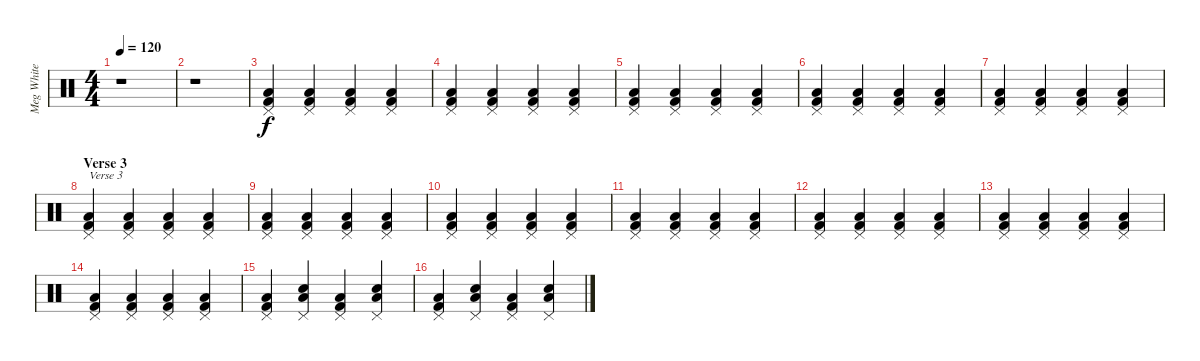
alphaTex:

\track ("Meg White" "Meg White") {instrument percussion}
\staff {score}
\articulation defaults
\ts (4 4)
\tempo 120
\clef neutral
\ks c
r.1{dy f} |
r.1 |
("Pedal Hi-Hat (hit)" "Low Floor Tom (hit)" "Kick (hit) 2").4 ("Pedal Hi-Hat (hit)" "Low Floor Tom (hit)" "Kick (hit) 2").4 ("Pedal Hi-Hat (hit)" "Low Floor Tom (hit)" "Kick (hit) 2").4 ("Pedal Hi-Hat (hit)" "Low Floor Tom (hit)" "Kick (hit) 2").4 |
("Pedal Hi-Hat (hit)" "Low Floor Tom (hit)" "Kick (hit) 2").4 ("Pedal Hi-Hat (hit)" "Low Floor Tom (hit)" "Kick (hit) 2").4 ("Pedal Hi-Hat (hit)" "Low Floor Tom (hit)" "Kick (hit) 2").4 ("Pedal Hi-Hat (hit)" "Low Floor Tom (hit)" "Kick (hit) 2").4 |
("Pedal Hi-Hat (hit)" "Low Floor Tom (hit)" "Kick (hit) 2").4 ("Pedal Hi-Hat (hit)" "Low Floor Tom (hit)" "Kick (hit) 2").4 ("Pedal Hi-Hat (hit)" "Low Floor Tom (hit)" "Kick (hit) 2").4 ("Pedal Hi-Hat (hit)" "Low Floor Tom (hit)" "Kick (hit) 2").4 |
("Pedal Hi-Hat (hit)" "Low Floor Tom (hit)" "Kick (hit) 2").4 ("Pedal Hi-Hat (hit)" "Low Floor Tom (hit)" "Kick (hit) 2").4 ("Pedal Hi-Hat (hit)" "Low Floor Tom (hit)" "Kick (hit) 2").4 ("Pedal Hi-Hat (hit)" "Low Floor Tom (hit)" "Kick (hit) 2").4 |
("Pedal Hi-Hat (hit)" "Low Floor Tom (hit)" "Kick (hit) 2").4 ("Pedal Hi-Hat (hit)" "Low Floor Tom (hit)" "Kick (hit) 2").4 ("Pedal Hi-Hat (hit)" "Low Floor Tom (hit)" "Kick (hit) 2").4 ("Pedal Hi-Hat (hit)" "Low Floor Tom (hit)" "Kick (hit) 2").4 |
\section ("" "Verse 3")
("Pedal Hi-Hat (hit)" "Low Floor Tom (hit)" "Kick (hit) 2").4{txt "Verse 3"} ("Pedal Hi-Hat (hit)" "Low Floor Tom (hit)" "Kick (hit) 2").4 ("Pedal Hi-Hat (hit)" "Low Floor Tom (hit)" "Kick (hit) 2").4 ("Pedal Hi-Hat (hit)" "Low Floor Tom (hit)" "Kick (hit) 2").4 |
("Pedal Hi-Hat (hit)" "Low Floor Tom (hit)" "Kick (hit) 2").4 ("Pedal Hi-Hat (hit)" "Low Floor Tom (hit)" "Kick (hit) 2").4 ("Pedal Hi-Hat (hit)" "Low Floor Tom (hit)" "Kick (hit) 2").4 ("Pedal Hi-Hat (hit)" "Low Floor Tom (hit)" "Kick (hit) 2").4 |
("Pedal Hi-Hat (hit)" "Low Floor Tom (hit)" "Kick (hit) 2").4 ("Pedal Hi-Hat (hit)" "Low Floor Tom (hit)" "Kick (hit) 2").4 ("Pedal Hi-Hat (hit)" "Low Floor Tom (hit)" "Kick (hit) 2").4 ("Pedal Hi-Hat (hit)" "Low Floor Tom (hit)" "Kick (hit) 2").4 |
("Pedal Hi-Hat (hit)" "Low Floor Tom (hit)" "Kick (hit) 2").4 ("Pedal Hi-Hat (hit)" "Low Floor Tom (hit)" "Kick (hit) 2").4 ("Pedal Hi-Hat (hit)" "Low Floor Tom (hit)" "Kick (hit) 2").4 ("Pedal Hi-Hat (hit)" "Low Floor Tom (hit)" "Kick (hit) 2").4 |
("Pedal Hi-Hat (hit)" "Low Floor Tom (hit)" "Kick (hit) 2").4 ("Pedal Hi-Hat (hit)" "Low Floor Tom (hit)" "Kick (hit) 2").4 ("Pedal Hi-Hat (hit)" "Low Floor Tom (hit)" "Kick (hit) 2").4 ("Pedal Hi-Hat (hit)" "Low Floor Tom (hit)" "Kick (hit) 2").4 |
("Pedal Hi-Hat (hit)" "Low Floor Tom (hit)" "Kick (hit) 2").4 ("Pedal Hi-Hat (hit)" "Low Floor Tom (hit)" "Kick (hit) 2").4 ("Pedal Hi-Hat (hit)" "Low Floor Tom (hit)" "Kick (hit) 2").4 ("Pedal Hi-Hat (hit)" "Low Floor Tom (hit)" "Kick (hit) 2").4 |
("Pedal Hi-Hat (hit)" "Low Floor Tom (hit)" "Kick (hit) 2").4 ("Pedal Hi-Hat (hit)" "Low Floor Tom (hit)" "Kick (hit) 2").4 ("Pedal Hi-Hat (hit)" "Low Floor Tom (hit)" "Kick (hit) 2").4 ("Pedal Hi-Hat (hit)" "Low Floor Tom (hit)" "Kick (hit) 2").4 |
("Pedal Hi-Hat (hit)" "Low Floor Tom (hit)" "Kick (hit) 2").4 ("Pedal Hi-Hat (hit)" "Low Floor Tom (hit)" "Snare (hit) 2").4 ("Pedal Hi-Hat (hit)" "Low Floor Tom (hit)" "Kick (hit) 2").4 ("Pedal Hi-Hat (hit)" "Low Floor Tom (hit)" "Snare (hit) 2").4 |
("Pedal Hi-Hat (hit)" "Low Floor Tom (hit)" "Kick (hit) 2").4 ("Pedal Hi-Hat (hit)" "Low Floor Tom (hit)" "Snare (hit) 2").4 ("Pedal Hi-Hat (hit)" "Low Floor Tom (hit)" "Kick (hit) 2").4 ("Pedal Hi-Hat (hit)" "Low Floor Tom (hit)" "Snare (hit) 2").4
